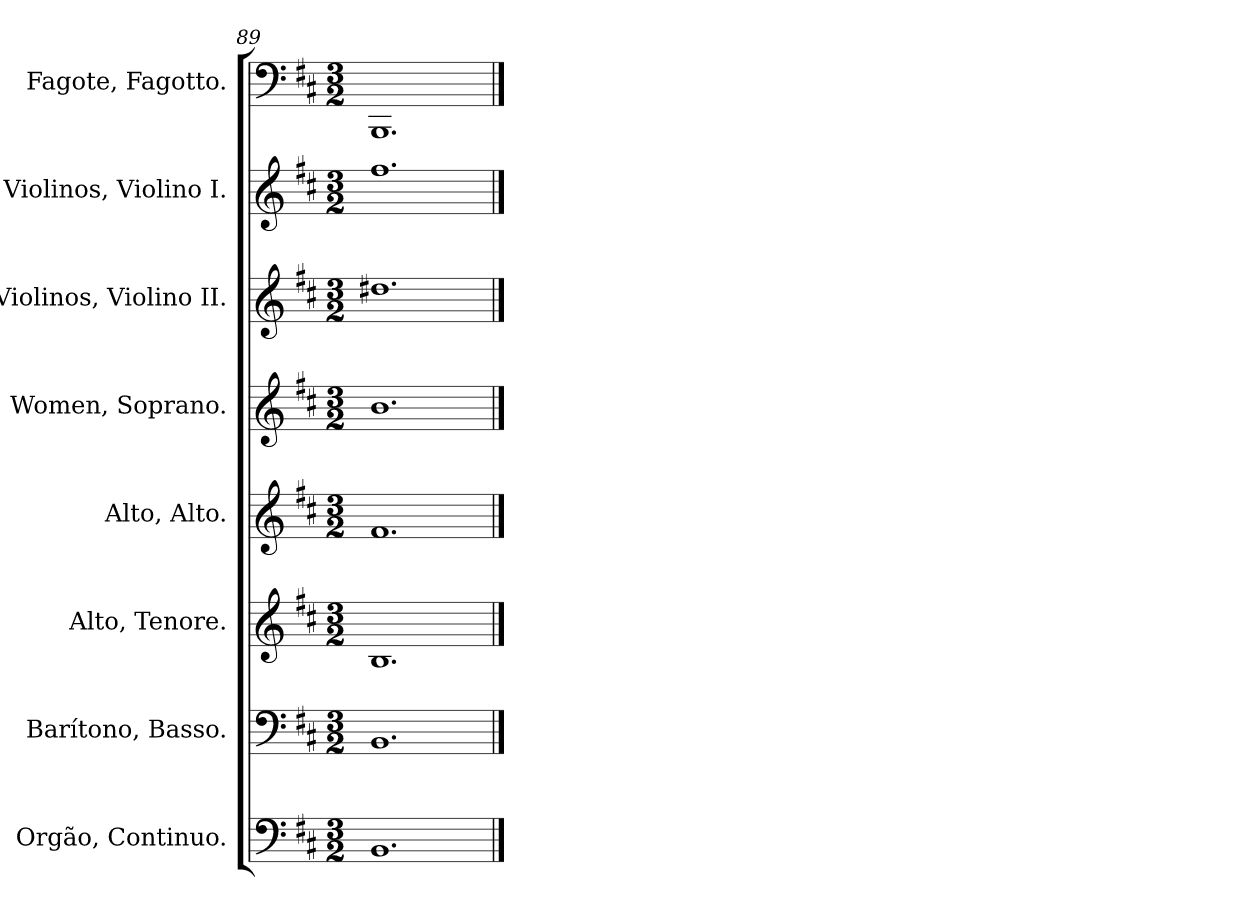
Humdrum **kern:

**kern	**kern	**kern	**kern	**kern	**kern	**kern	**kern
*part8	*part7	*part6	*part5	*part4	*part3	*part2	*part1
*staff8	*staff7	*staff6	*staff5	*staff4	*staff3	*staff2	*staff1
*I"Orgão, Continuo.	*I"Barítono, Basso.	*I"Alto, Tenore.	*I"Alto, Alto.	*I"Women, Soprano.	*I"Violinos, Violino II.	*I"Violinos, Violino I.	*I"Fagote, Fagotto.
*I'Org	*I'Bar.	*I'A	*I'A	*I'W.	*I'Vno.	*I'Vno.	*I'Fg.
!!LO:PB:g=z
*clefF4	*clefF4	*clefG2	*clefG2	*clefG2	*clefG2	*clefG2	*clefF4
*k[f#c#]	*k[f#c#]	*k[f#c#]	*k[f#c#]	*k[f#c#]	*k[f#c#]	*k[f#c#]	*k[f#c#]
*M3/2	*M3/2	*M3/2	*M3/2	*M3/2	*M3/2	*M3/2	*M3/2
=89	=89	=89	=89	=89	=89	=89	=89
1.BB	1.BB	1.B	1.f#	1.b	1.dd#X	1.ff#	1.BBB
==	==	==	==	==	==	==	==
*-	*-	*-	*-	*-	*-	*-	*-
